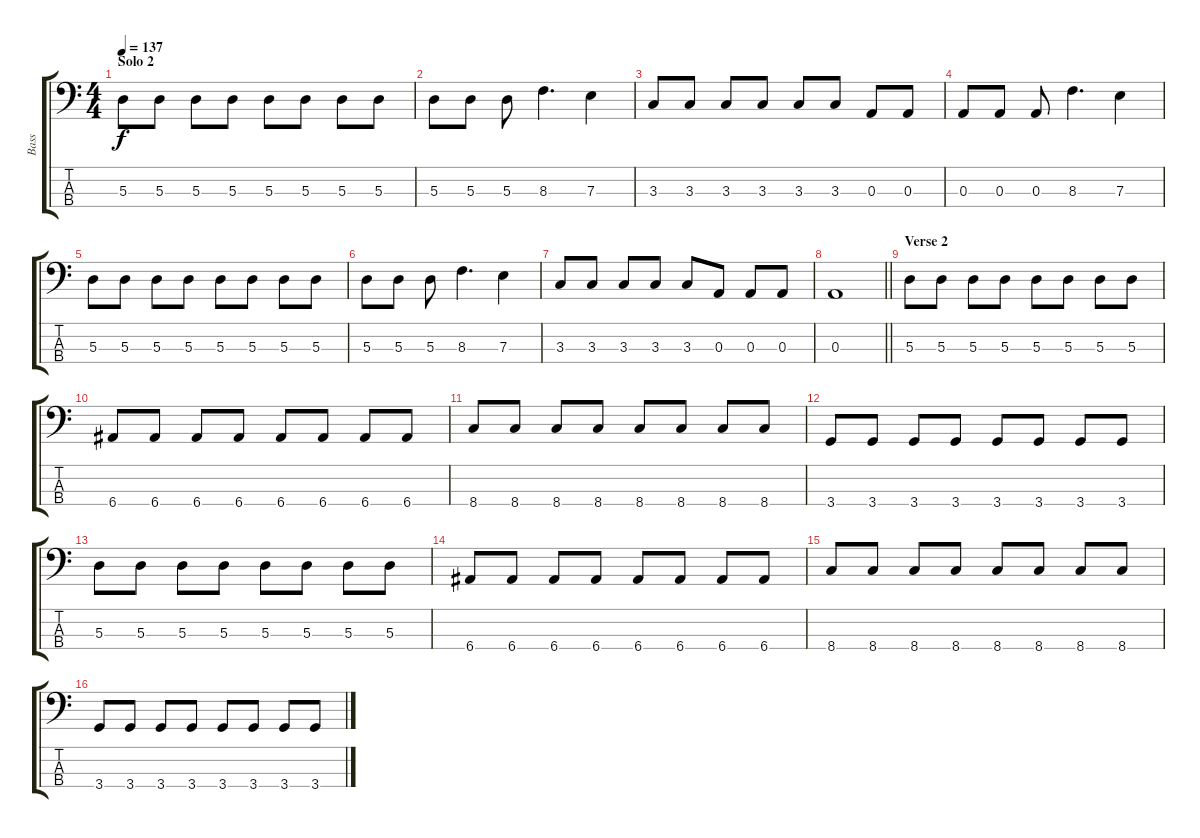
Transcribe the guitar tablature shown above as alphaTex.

\track ("Bass" "Bass") {instrument electricbassfinger}
\staff {score tabs}
\tuning (G2 D2 A1 E1) {hide}
\ts (4 4)
\section ("" "Solo 2")
\tempo 137
\clef f4
\ks c
5.3.8{dy f} 5.3.8 5.3.8 5.3.8 5.3.8 5.3.8 5.3.8 5.3.8 |
5.3.8 5.3.8 5.3.8 8.3.4{d} 7.3.4 |
3.3.8 3.3.8 3.3.8 3.3.8 3.3.8 3.3.8 0.3.8 0.3.8 |
0.3.8 0.3.8 0.3.8 8.3.4{d} 7.3.4 |
5.3.8 5.3.8 5.3.8 5.3.8 5.3.8 5.3.8 5.3.8 5.3.8 |
5.3.8 5.3.8 5.3.8 8.3.4{d} 7.3.4 |
3.3.8 3.3.8 3.3.8 3.3.8 3.3.8 0.3.8 0.3.8 0.3.8 |
\barLineRight lightlight
0.3.1 |
\section ("" "Verse 2")
5.3.8 5.3.8 5.3.8 5.3.8 5.3.8 5.3.8 5.3.8 5.3.8 |
6.4.8 6.4.8 6.4.8 6.4.8 6.4.8 6.4.8 6.4.8 6.4.8 |
8.4.8 8.4.8 8.4.8 8.4.8 8.4.8 8.4.8 8.4.8 8.4.8 |
3.4.8 3.4.8 3.4.8 3.4.8 3.4.8 3.4.8 3.4.8 3.4.8 |
5.3.8 5.3.8 5.3.8 5.3.8 5.3.8 5.3.8 5.3.8 5.3.8 |
6.4.8 6.4.8 6.4.8 6.4.8 6.4.8 6.4.8 6.4.8 6.4.8 |
8.4.8 8.4.8 8.4.8 8.4.8 8.4.8 8.4.8 8.4.8 8.4.8 |
3.4.8 3.4.8 3.4.8 3.4.8 3.4.8 3.4.8 3.4.8 3.4.8
